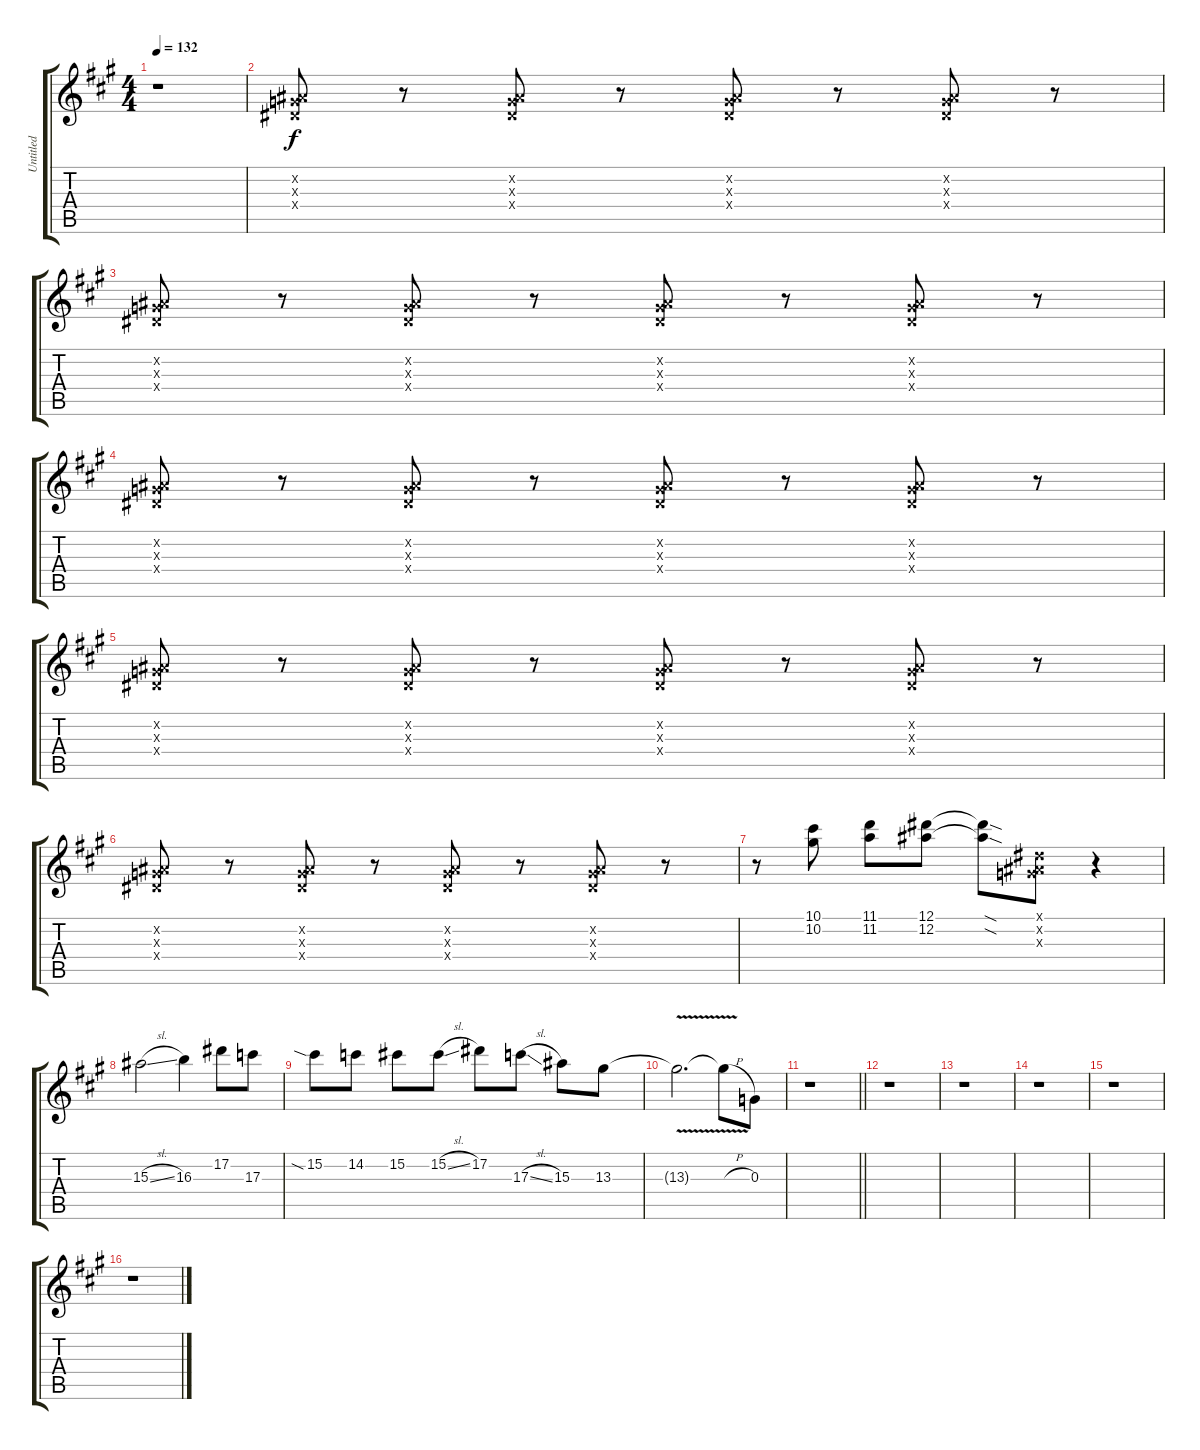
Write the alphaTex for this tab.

\track ("Untitled" "Untitled") {instrument distortionguitar}
\staff {score tabs}
\tuning (Eb4 Bb3 G3 Eb3 Bb2 Eb2) {hide}
\ts (4 4)
\tempo 132
\clef g2
\ks a
r.1{dy f instrument distortionguitar} |
(0.2{x} 0.3{x} 0.4{x}).8 r.8 (0.2{x} 0.3{x} 0.4{x}).8 r.8 (0.2{x} 0.3{x} 0.4{x}).8 r.8 (0.2{x} 0.3{x} 0.4{x}).8 r.8 |
(0.2{x} 0.3{x} 0.4{x}).8 r.8 (0.2{x} 0.3{x} 0.4{x}).8 r.8 (0.2{x} 0.3{x} 0.4{x}).8 r.8 (0.2{x} 0.3{x} 0.4{x}).8 r.8 |
(0.2{x} 0.3{x} 0.4{x}).8 r.8 (0.2{x} 0.3{x} 0.4{x}).8 r.8 (0.2{x} 0.3{x} 0.4{x}).8 r.8 (0.2{x} 0.3{x} 0.4{x}).8 r.8 |
(0.2{x} 0.3{x} 0.4{x}).8 r.8 (0.2{x} 0.3{x} 0.4{x}).8 r.8 (0.2{x} 0.3{x} 0.4{x}).8 r.8 (0.2{x} 0.3{x} 0.4{x}).8 r.8 |
(0.2{x} 0.3{x} 0.4{x}).8 r.8 (0.2{x} 0.3{x} 0.4{x}).8 r.8 (0.2{x} 0.3{x} 0.4{x}).8 r.8 (0.2{x} 0.3{x} 0.4{x}).8 r.8 |
r.8 (10.1 10.2).8 (11.1 11.2).8 (12.1 12.2).8 (12.1{sod t} 12.2{sod t}).8 (0.1{x} 0.2{x} 0.3{x}).8 r.4 |
15.3{sl}.2 16.3.4 17.2.8 17.3.8 |
15.2{sia}.8 14.2.8 15.2.8 15.2{sl}.8 17.2.8 17.3{sl}.8 15.3.8 13.3.8 |
13.3{v t}.2{d} 13.3{h t}.8 0.3.8 |
\barLineRight lightlight
r.1 |
r.1 |
r.1 |
r.1 |
r.1 |
r.1
